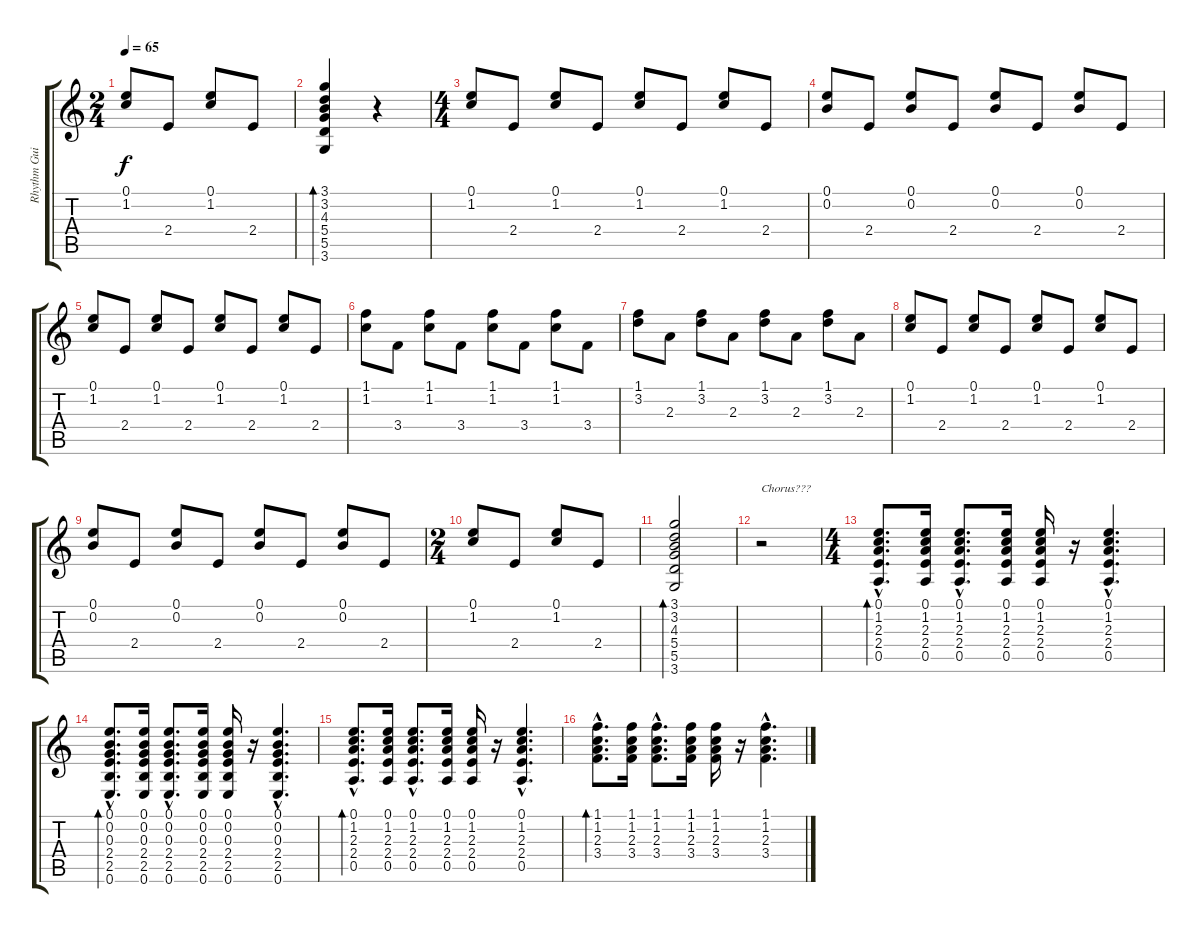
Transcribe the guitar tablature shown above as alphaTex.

\track ("Rhythm Guitar" "Rhythm Gui") {instrument electricguitarjazz}
\staff {score tabs}
\tuning (E4 B3 G3 D3 A2 E2) {hide}
\ts (2 4)
\tempo 65
\clef g2
\ks c
(0.1 1.2).8{dy f} 2.4.8 (0.1 1.2).8 2.4.8 |
(3.1 3.2 4.3 5.4 5.5 3.6).4{bd 60} r.4 |
\ts (4 4)
(0.1 1.2).8 2.4.8 (0.1 1.2).8 2.4.8 (0.1 1.2).8 2.4.8 (0.1 1.2).8 2.4.8 |
(0.1 0.2).8 2.4.8 (0.1 0.2).8 2.4.8 (0.1 0.2).8 2.4.8 (0.1 0.2).8 2.4.8 |
(0.1 1.2).8 2.4.8 (0.1 1.2).8 2.4.8 (0.1 1.2).8 2.4.8 (0.1 1.2).8 2.4.8 |
(1.1 1.2).8 3.4.8 (1.1 1.2).8 3.4.8 (1.1 1.2).8 3.4.8 (1.1 1.2).8 3.4.8 |
(1.1 3.2).8 2.3.8 (1.1 3.2).8 2.3.8 (1.1 3.2).8 2.3.8 (1.1 3.2).8 2.3.8 |
(0.1 1.2).8 2.4.8 (0.1 1.2).8 2.4.8 (0.1 1.2).8 2.4.8 (0.1 1.2).8 2.4.8 |
(0.1 0.2).8 2.4.8 (0.1 0.2).8 2.4.8 (0.1 0.2).8 2.4.8 (0.1 0.2).8 2.4.8 |
\ts (2 4)
(0.1 1.2).8 2.4.8 (0.1 1.2).8 2.4.8 |
(3.1 3.2 4.3 5.4 5.5 3.6).2{bd 60} |
r.2{txt "Chorus???"} |
\ts (4 4)
(0.1{hac} 1.2{hac} 2.3{hac} 2.4{hac} 0.5{hac}).8{d bd 60} (0.1 1.2 2.3 2.4 0.5).16 (0.1{hac} 1.2{hac} 2.3{hac} 2.4{hac} 0.5{hac}).8{d} (0.1 1.2 2.3 2.4 0.5).16 (0.1 1.2 2.3 2.4 0.5).16 r.16 (0.1{hac} 1.2{hac} 2.3{hac} 2.4{hac} 0.5{hac}).4{d} |
(0.1{hac} 0.2{hac} 0.3{hac} 2.4{hac} 2.5{hac} 0.6{hac}).8{d bd 60} (0.1 0.2 0.3 2.4 2.5 0.6).16 (0.1{hac} 0.2{hac} 0.3{hac} 2.4{hac} 2.5{hac} 0.6{hac}).8{d} (0.1 0.2 0.3 2.4 2.5 0.6).16 (0.1 0.2 0.3 2.4 2.5 0.6).16 r.16 (0.1{hac} 0.2{hac} 0.3{hac} 2.4{hac} 2.5{hac} 0.6{hac}).4{d} |
(0.1{hac} 1.2{hac} 2.3{hac} 2.4{hac} 0.5{hac}).8{d bd 60} (0.1 1.2 2.3 2.4 0.5).16 (0.1{hac} 1.2{hac} 2.3{hac} 2.4{hac} 0.5{hac}).8{d} (0.1 1.2 2.3 2.4 0.5).16 (0.1 1.2 2.3 2.4 0.5).16 r.16 (0.1{hac} 1.2{hac} 2.3{hac} 2.4{hac} 0.5{hac}).4{d} |
(1.1{hac} 1.2{hac} 2.3{hac} 3.4{hac}).8{d bd 60} (1.1 1.2 2.3 3.4).16 (1.1{hac} 1.2{hac} 2.3{hac} 3.4{hac}).8{d} (1.1 1.2 2.3 3.4).16 (1.1 1.2 2.3 3.4).16 r.16 (1.1{hac} 1.2{hac} 2.3{hac} 3.4{hac}).4{d}
